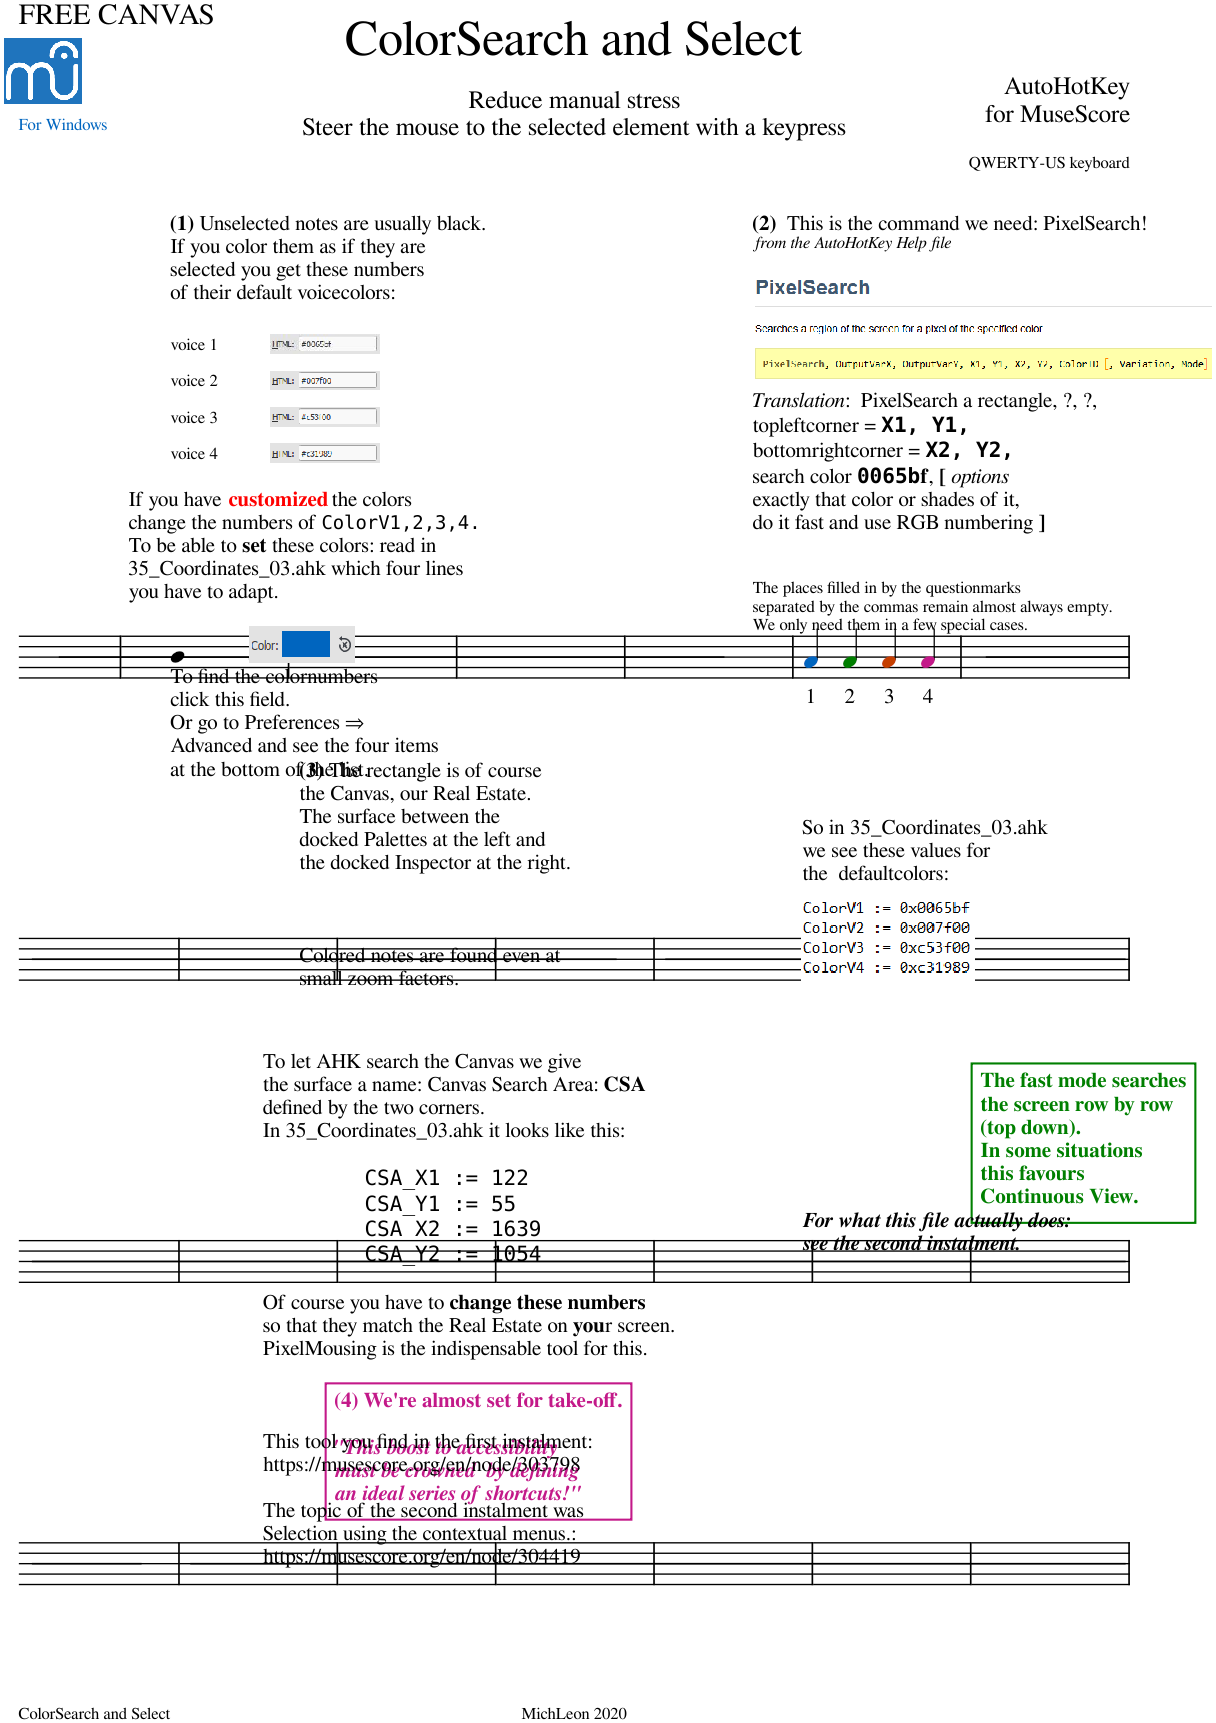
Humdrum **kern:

**kern	**text
*part1	*part1
*staff1	*staff1
*I"Piano	*
*I'Pno.	*
*k[]	*
*M4/4	*
=1	=1
1ryy	.
=2	=2
4b	.
!LO:TX:a:B:t=(1)	!
!LO:TX:a:t=Unselected notes are usually black.	!
!LO:TX:a:t=If you color them as if they are	!
!LO:TX:a:t=selected you get these numbers	!
!LO:TX:a:t=of their default voicecolors&colon;	!
!LO:TX:a:t=voice 1	!
!LO:TX:a:t=voice 2	!
!LO:TX:a:t=voice 3	!
!LO:TX:a:t=voice 4	!
!LO:TX:a:t=If you have                     the colors	!
!LO:TX:a:t=change the numbers of	!
!LO:TX:a:t=ColorV1,2,3,4.	!
!LO:TX:a:t=To be able to	!
!LO:TX:a:B:t=set	!
!LO:TX:a:t=these colors&colon; read in	!
!LO:TX:a:t=35_Coordinates_03.ahk which four lines	!
!LO:TX:a:t=you have to adapt.	!
!LO:TX:a:B:color=#FF0000:t=customized	!
!LO:TX:b:t=To find the colornumbers	!
!LO:TX:b:t=click this field.	!
!LO:TX:b:t=Or go to Preferences ⇒	!
!LO:TX:b:t=Advanced and see the four items	!
!LO:TX:b:t=at the bottom of the list.	!
4b	.
4b	.
4b	.
=3	=3
4b	.
4b	.
4b	.
4b	.
=4	=4
4b	.
4b	.
4b	.
4b	.
=5	=5
4b	.
4b	.
4b	.
!LO:TX:a:B:t=(2)	!
!LO:TX:a:t=This is the command we need&colon; PixelSearch!	!
!LO:TX:a:i:t=from the AutoHotKey Help file	!
!LO:TX:a:i:t=Translation	!
!LO:TX:a:t=&colon;  PixelSearch a rectangle, ?, ?,	!
!LO:TX:a:t=topleftcorner =	!
!LO:TX:a:B:t=X1, Y1,	!
!LO:TX:a:t=bottomrightcorner =	!
!LO:TX:a:B:t=X2, Y2,	!
!LO:TX:a:t=search color	!
!LO:TX:a:B:t=0065b	!
!LO:TX:a:t=f	!
!LO:TX:a:t=,	!
!LO:TX:a:B:t=[	!
!LO:TX:a:i:t=options	!
!LO:TX:a:t=exactly that color or shades of it,	!
!LO:TX:a:t=do it fast and use RGB numbering	!
!LO:TX:a:B:t=]	!
!LO:TX:a:t=The places filled in by the questionmarks	!
!LO:TX:a:t=separated by the commas remain almost always empty.	!
!LO:TX:a:t=We only need them in a few special cases.	!
4b	.
=6	=6
!	!LO:LY:b
4ai/	1
!	!LO:LY:b
4aj/	2
!	!LO:LY:b
4aZ/	3
!	!LO:LY:b
4aV/	4
=7	=7
4b	.
4b	.
4b	.
4b	.
!!LO:LB:g=z
=8	=8
4b	.
4b	.
4b	.
4b	.
=9	=9
4b	.
4b	.
4b	.
!LO:TX:a:B:t=(3)	!
!LO:TX:a:t=The rectangle is of course	!
!LO:TX:a:t=the Canvas, our Real Estate.	!
!LO:TX:a:t=The surface between the	!
!LO:TX:a:t=docked Palettes at the left and	!
!LO:TX:a:t=the docked Inspector at the right.	!
!LO:TX:a:t=Colored notes are found even at	!
!LO:TX:a:t=small zoom factors.	!
4b	.
=10	=10
4b	.
4b	.
4b	.
4b	.
=11	=11
4b	.
4b	.
4b	.
4b	.
=12	=12
4b	.
4b	.
4b	.
4b	.
=13	=13
!LO:TX:a:t=So in 35_Coordinates_03.ahk	!
!LO:TX:a:t=we see these values for	!
!LO:TX:a:t=the  defaultcolors&colon;	!
!LO:TX:a:Bi:t=For what this file actually does&colon;	!
!LO:TX:a:t=see the second instalment.	!
4b	.
4b	.
4b	.
4b	.
=14	=14
4b	.
4b	.
4b	.
4b	.
!!LO:LB:g=z
=15	=15
4b	.
4b	.
4b	.
4b	.
=16	=16
4b	.
4b	.
!LO:TX:a:t=To let AHK search the Canvas we give	!
!LO:TX:a:t=the surface a name&colon; Canvas Search Area&colon;	!
!LO:TX:a:B:t=CSA	!
!LO:TX:a:t=defined by the two corners.	!
!LO:TX:a:t=In 35_Coordinates_03.ahk it looks like this&colon;	!
!LO:TX:a:t=CSA_X1 &colon;= 122	!
!LO:TX:a:t=CSA_Y1 &colon;= 55	!
!LO:TX:a:t=CSA_X2 &colon;= 1639	!
!LO:TX:a:t=CSA_Y2 &colon;= 1054	!
!LO:TX:a:t=Of course you have to	!
!LO:TX:a:B:t=change these numbers	!
!LO:TX:a:t=so that they match the Real Estate on	!
!LO:TX:a:B:t=you	!
!LO:TX:a:t=r screen.	!
!LO:TX:a:t=PixelMousing is the indispensable tool for this.	!
!LO:TX:a:t=This tool you find in the first instalment&colon;	!
!LO:TX:a:t=https&colon;//musescore.org/en/node/303798	!
!LO:TX:a:t=The topic of the second instalment was	!
!LO:TX:a:t=Selection using the contextual menus.&colon;	!
!LO:TX:a:t=https&colon;//musescore.org/en/node/304419	!
4b	.
4b	.
=17	=17
4b	.
4b	.
4b	.
4b	.
=18	=18
4b	.
4b	.
4b	.
4b	.
=19	=19
4b	.
4b	.
4b	.
4b	.
=20	=20
4b	.
4b	.
4b	.
4b	.
=21	=21
4b	.
!LO:TX:a:B:color=#007F00:t=The fast mode searches	!
!LO:TX:a:t=the screen row by row	!
!LO:TX:a:t=(top down).	!
!LO:TX:a:t=In some situations	!
!LO:TX:a:t=this favours	!
!LO:TX:a:t=Continuous View.	!
4b	.
4b	.
4b	.
!!LO:LB:g=z
=22	=22
4b	.
4b	.
4b	.
4b	.
=23	=23
4b	.
4b	.
4b	.
4b	.
=24	=24
!LO:TX:a:B:color=#C31989:t=(4) We're almost set for take-off.	!
!LO:TX:a:i:t="This boost to accessibility	!
!LO:TX:a:t=must be crowned  by defining	!
!LO:TX:a:t=an ideal series of shortcuts!"	!
4b	.
4b	.
4b	.
4b	.
=25	=25
4b	.
4b	.
4b	.
4b	.
=26	=26
4b	.
4b	.
4b	.
4b	.
=27	=27
4b	.
4b	.
4b	.
4b	.
=28	=28
4b	.
4b	.
4b	.
4b	.
=	=
*-	*-
